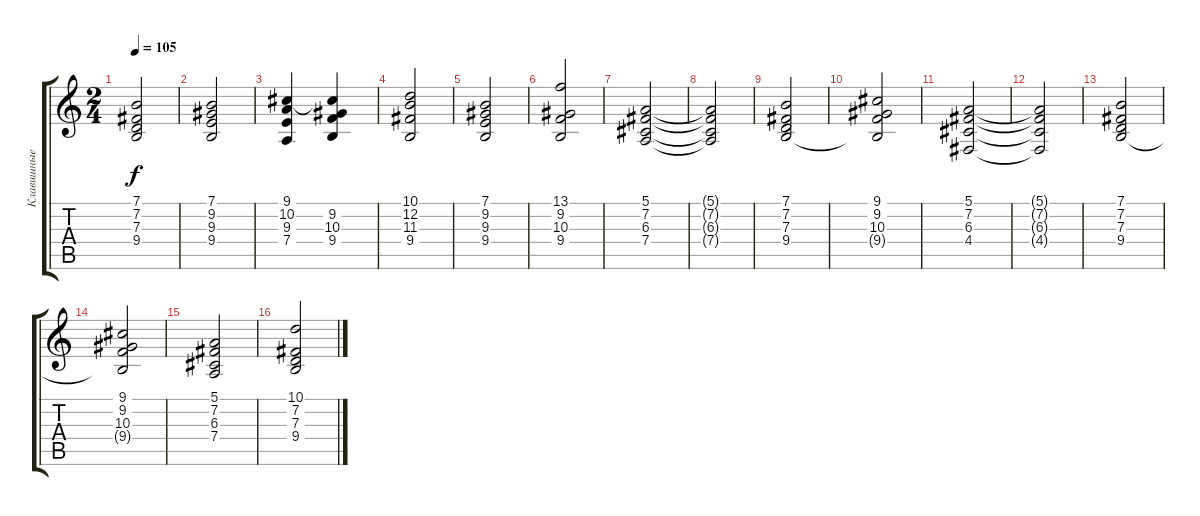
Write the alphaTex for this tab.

\track ("Клавишные" "Клавишные") {instrument drawbarorgan}
\staff {score tabs}
\tuning (E4 B3 G3 D3 A2 E2) {hide}
\ts (2 4)
\tempo 105
\clef g2
\ks c
(7.1 7.2 7.3 9.4).2{dy f} |
(7.1 9.2 9.3 9.4).2 |
(9.1 10.2 9.3 7.4).4 (9.1{t} 9.2 10.3 9.4).4 |
(10.1 12.2 11.3 9.4).2 |
(7.1 9.2 9.3 9.4).2 |
(13.1 9.2 10.3 9.4).2 |
(5.1 7.2 6.3 7.4).2 |
(5.1{t} 7.2{t} 6.3{t} 7.4{t}).2 |
(7.1 7.2 7.3 9.4).2 |
(9.1 9.2 10.3 9.4{t}).2 |
(5.1 7.2 6.3 4.4).2 |
(5.1{t} 7.2{t} 6.3{t} 4.4{t}).2 |
(7.1 7.2 7.3 9.4).2 |
(9.1 9.2 10.3 9.4{t}).2 |
(5.1 7.2 6.3 7.4).2 |
(10.1 7.2 7.3 9.4).2
